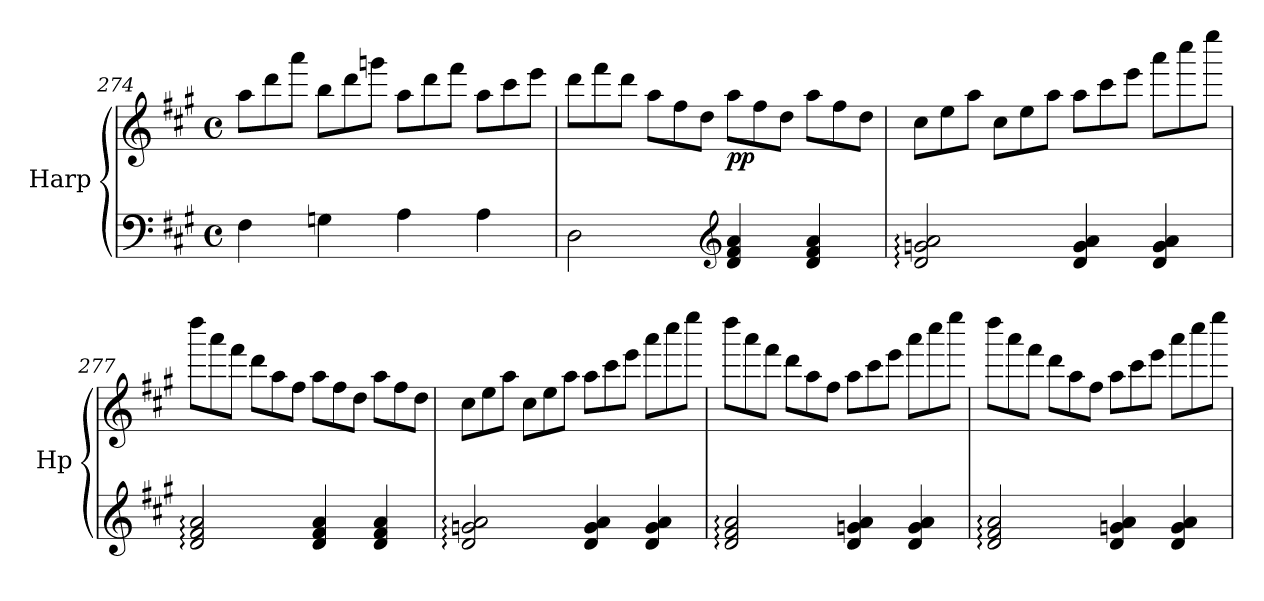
**kern	**kern	**dynam
*part1	*part1	*part1
*staff2	*staff1	*staff1/2
*I"Harp	*	*
*I'Hp	*	*
!!LO:PB:g=z
*clefF4	*clefG2	*
*k[f#c#g#]	*k[f#c#g#]	*
*A:	*A:	*
*M4/4	*M4/4	*
*met(c)	*met(c)	*
*	*Xtuplet	*
=274	=274	=274
4F#\	12aa\L	.
.	12ddd\	.
.	12aaa\J	.
4Gn\	12bb\L	.
.	12ddd\	.
.	12gggn\J	.
4A\	12aa\L	.
.	12ddd\	.
.	12fff#\J	.
4A\	12aa\L	.
.	12ccc#\	.
.	12eee\J	.
=275	=275	=275
2D\	12ddd\L	.
.	12fff#\	.
.	12ddd\J	.
.	12aa\L	.
.	12ff#\	.
.	12dd\J	.
*clefG2	*	*
!	!	!LO:DY:b
4d/ 4f#/ 4a/	12aa\L	pp
.	12ff#\	.
.	12dd\J	.
4d/ 4f#/ 4a/	12aa\L	.
.	12ff#\	.
.	12dd\J	.
!!LO:PB:g=z
=276	=276	=276
2d/: 2gn/: 2a/:	12cc#\L	.
.	12ee\	.
.	12aa\J	.
.	12cc#\L	.
.	12ee\	.
.	12aa\J	.
4d/ 4g/ 4a/	12aa\L	.
.	12ccc#\	.
.	12eee\J	.
4d/ 4g/ 4a/	12aaa\L	.
.	12cccc#\	.
.	12eeee\J	.
!!LO:PB:g=z
=277	=277	=277
2d/: 2f#/: 2a/:	12dddd\L	.
.	12aaa\	.
.	12fff#\J	.
.	12ddd\L	.
.	12aa\	.
.	12ff#\J	.
4d/ 4f#/ 4a/	12aa\L	.
.	12ff#\	.
.	12dd\J	.
4d/ 4f#/ 4a/	12aa\L	.
.	12ff#\	.
.	12dd\J	.
=278	=278	=278
2d/: 2gn/: 2a/:	12cc#\L	.
.	12ee\	.
.	12aa\J	.
.	12cc#\L	.
.	12ee\	.
.	12aa\J	.
4d/ 4g/ 4a/	12aa\L	.
.	12ccc#\	.
.	12eee\J	.
4d/ 4g/ 4a/	12aaa\L	.
.	12cccc#\	.
.	12eeee\J	.
!!LO:PB:g=z
=279	=279	=279
2d/: 2f#/: 2a/:	12dddd\L	.
.	12aaa\	.
.	12fff#\J	.
.	12ddd\L	.
.	12aa\	.
.	12ff#\J	.
4d/ 4gn/ 4a/	12aa\L	.
.	12ccc#\	.
.	12eee\J	.
4d/ 4g/ 4a/	12aaa\L	.
.	12cccc#\	.
.	12eeee\J	.
!!LO:PB:g=z
=280	=280	=280
2d/: 2f#/: 2a/:	12dddd\L	.
.	12aaa\	.
.	12fff#\J	.
.	12ddd\L	.
.	12aa\	.
.	12ff#\J	.
4d/ 4gn/ 4a/	12aa\L	.
.	12ccc#\	.
.	12eee\J	.
4d/ 4g/ 4a/	12aaa\L	.
.	12cccc#\	.
.	12eeee\J	.
=	=	=
*-	*-	*-
